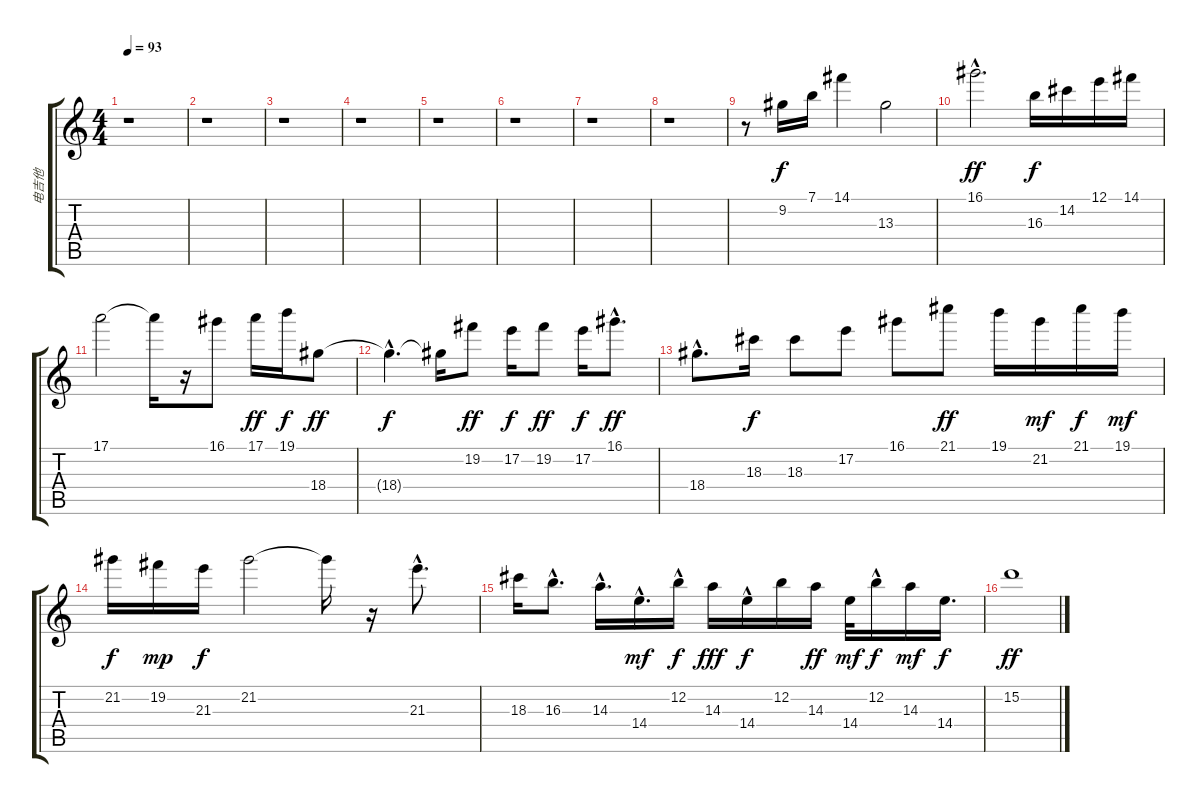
\track ("电吉他" "电吉他") {instrument overdrivenguitar}
\staff {score tabs}
\tuning (E4 B3 G3 D3 A2 E2) {hide}
\ts (4 4)
\tempo 93
\clef g2
\ks c
r.1{dy f} |
r.1 |
r.1 |
r.1 |
r.1 |
r.1 |
r.1 |
r.1 |
r.8 9.2.16 7.1.16 14.1.4 13.3.2 |
16.1{hac}.2{d dy ff} 16.3.16{dy f} 14.2.16 12.1.16 14.1.16 |
17.1.2 17.1{t}.16 r.16 16.1.8 17.1.16{dy ff} 19.1.16{dy f} 18.4.8{dy ff} |
18.4{hac t}.4{d dy f} 18.4{t}.16 19.2.8{dy ff} 17.2.16{dy f} 19.2.8{dy ff} 17.2.16{dy f} 16.1{hac}.8{d dy ff} |
18.4{hac}.8{d} 18.3.16{dy f} 18.3.8 17.2.8 16.1.8 21.1.8{dy ff} 19.1.16 21.2.16{dy mf} 21.1.16{dy f} 19.1.16{dy mf} |
21.2.16{dy f} 19.2.16{dy mp} 21.3.16{dy f} 21.2.2 21.2{t}.16 r.16 21.3{hac}.8{d} |
18.3.16 16.3{hac}.8{d} 14.3{hac}.16{d} 14.4{hac}.16{d dy mf} 12.2{hac}.16{dy f} 14.3.16{dy fff} 14.4{hac}.16{dy f} 12.2.16 14.3.16{dy ff} 14.4.32{dy mf} 12.2{hac}.16{dy f} 14.3.16{dy mf} 14.4.16{d dy f} |
15.2.1{dy ff}
